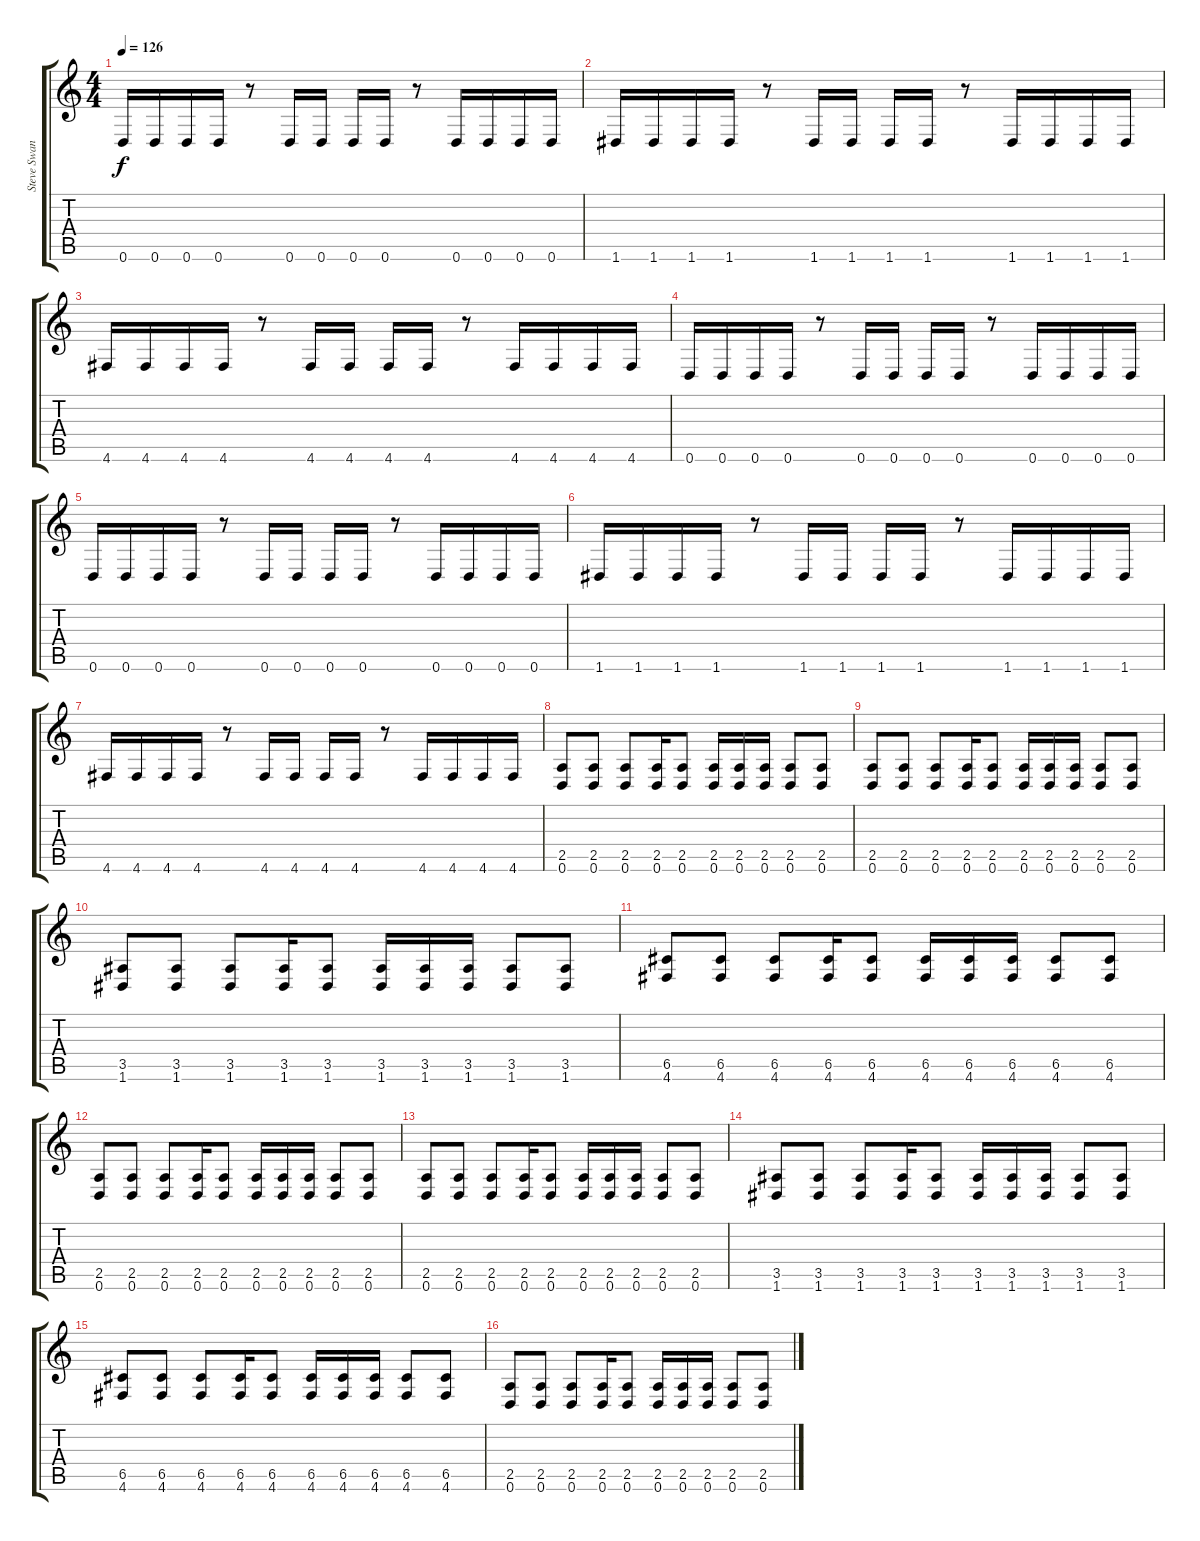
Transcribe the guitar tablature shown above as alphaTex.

\track ("Steve Swanson (Rythm Guitar)" "Steve Swan") {instrument distortionguitar}
\staff {score tabs}
\tuning (D4 A3 F3 C3 G2 D2) {hide}
\ts (4 4)
\tempo 126
\clef g2
\ks c
0.6.16{dy f} 0.6.16 0.6.16 0.6.16 r.8 0.6.16 0.6.16 0.6.16 0.6.16 r.8 0.6.16 0.6.16 0.6.16 0.6.16 |
1.6.16 1.6.16 1.6.16 1.6.16 r.8 1.6.16 1.6.16 1.6.16 1.6.16 r.8 1.6.16 1.6.16 1.6.16 1.6.16 |
4.6.16 4.6.16 4.6.16 4.6.16 r.8 4.6.16 4.6.16 4.6.16 4.6.16 r.8 4.6.16 4.6.16 4.6.16 4.6.16 |
0.6.16 0.6.16 0.6.16 0.6.16 r.8 0.6.16 0.6.16 0.6.16 0.6.16 r.8 0.6.16 0.6.16 0.6.16 0.6.16 |
0.6.16 0.6.16 0.6.16 0.6.16 r.8 0.6.16 0.6.16 0.6.16 0.6.16 r.8 0.6.16 0.6.16 0.6.16 0.6.16 |
1.6.16 1.6.16 1.6.16 1.6.16 r.8 1.6.16 1.6.16 1.6.16 1.6.16 r.8 1.6.16 1.6.16 1.6.16 1.6.16 |
4.6.16 4.6.16 4.6.16 4.6.16 r.8 4.6.16 4.6.16 4.6.16 4.6.16 r.8 4.6.16 4.6.16 4.6.16 4.6.16 |
(2.5 0.6).8 (2.5 0.6).8 (2.5 0.6).8 (2.5 0.6).16 (2.5 0.6).8 (2.5 0.6).16 (2.5 0.6).16 (2.5 0.6).16 (2.5 0.6).8 (2.5 0.6).8 |
(2.5 0.6).8 (2.5 0.6).8 (2.5 0.6).8 (2.5 0.6).16 (2.5 0.6).8 (2.5 0.6).16 (2.5 0.6).16 (2.5 0.6).16 (2.5 0.6).8 (2.5 0.6).8 |
(3.5 1.6).8 (3.5 1.6).8 (3.5 1.6).8 (3.5 1.6).16 (3.5 1.6).8 (3.5 1.6).16 (3.5 1.6).16 (3.5 1.6).16 (3.5 1.6).8 (3.5 1.6).8 |
(6.5 4.6).8 (6.5 4.6).8 (6.5 4.6).8 (6.5 4.6).16 (6.5 4.6).8 (6.5 4.6).16 (6.5 4.6).16 (6.5 4.6).16 (6.5 4.6).8 (6.5 4.6).8 |
(2.5 0.6).8 (2.5 0.6).8 (2.5 0.6).8 (2.5 0.6).16 (2.5 0.6).8 (2.5 0.6).16 (2.5 0.6).16 (2.5 0.6).16 (2.5 0.6).8 (2.5 0.6).8 |
(2.5 0.6).8 (2.5 0.6).8 (2.5 0.6).8 (2.5 0.6).16 (2.5 0.6).8 (2.5 0.6).16 (2.5 0.6).16 (2.5 0.6).16 (2.5 0.6).8 (2.5 0.6).8 |
(3.5 1.6).8 (3.5 1.6).8 (3.5 1.6).8 (3.5 1.6).16 (3.5 1.6).8 (3.5 1.6).16 (3.5 1.6).16 (3.5 1.6).16 (3.5 1.6).8 (3.5 1.6).8 |
(6.5 4.6).8 (6.5 4.6).8 (6.5 4.6).8 (6.5 4.6).16 (6.5 4.6).8 (6.5 4.6).16 (6.5 4.6).16 (6.5 4.6).16 (6.5 4.6).8 (6.5 4.6).8 |
(2.5 0.6).8 (2.5 0.6).8 (2.5 0.6).8 (2.5 0.6).16 (2.5 0.6).8 (2.5 0.6).16 (2.5 0.6).16 (2.5 0.6).16 (2.5 0.6).8 (2.5 0.6).8
